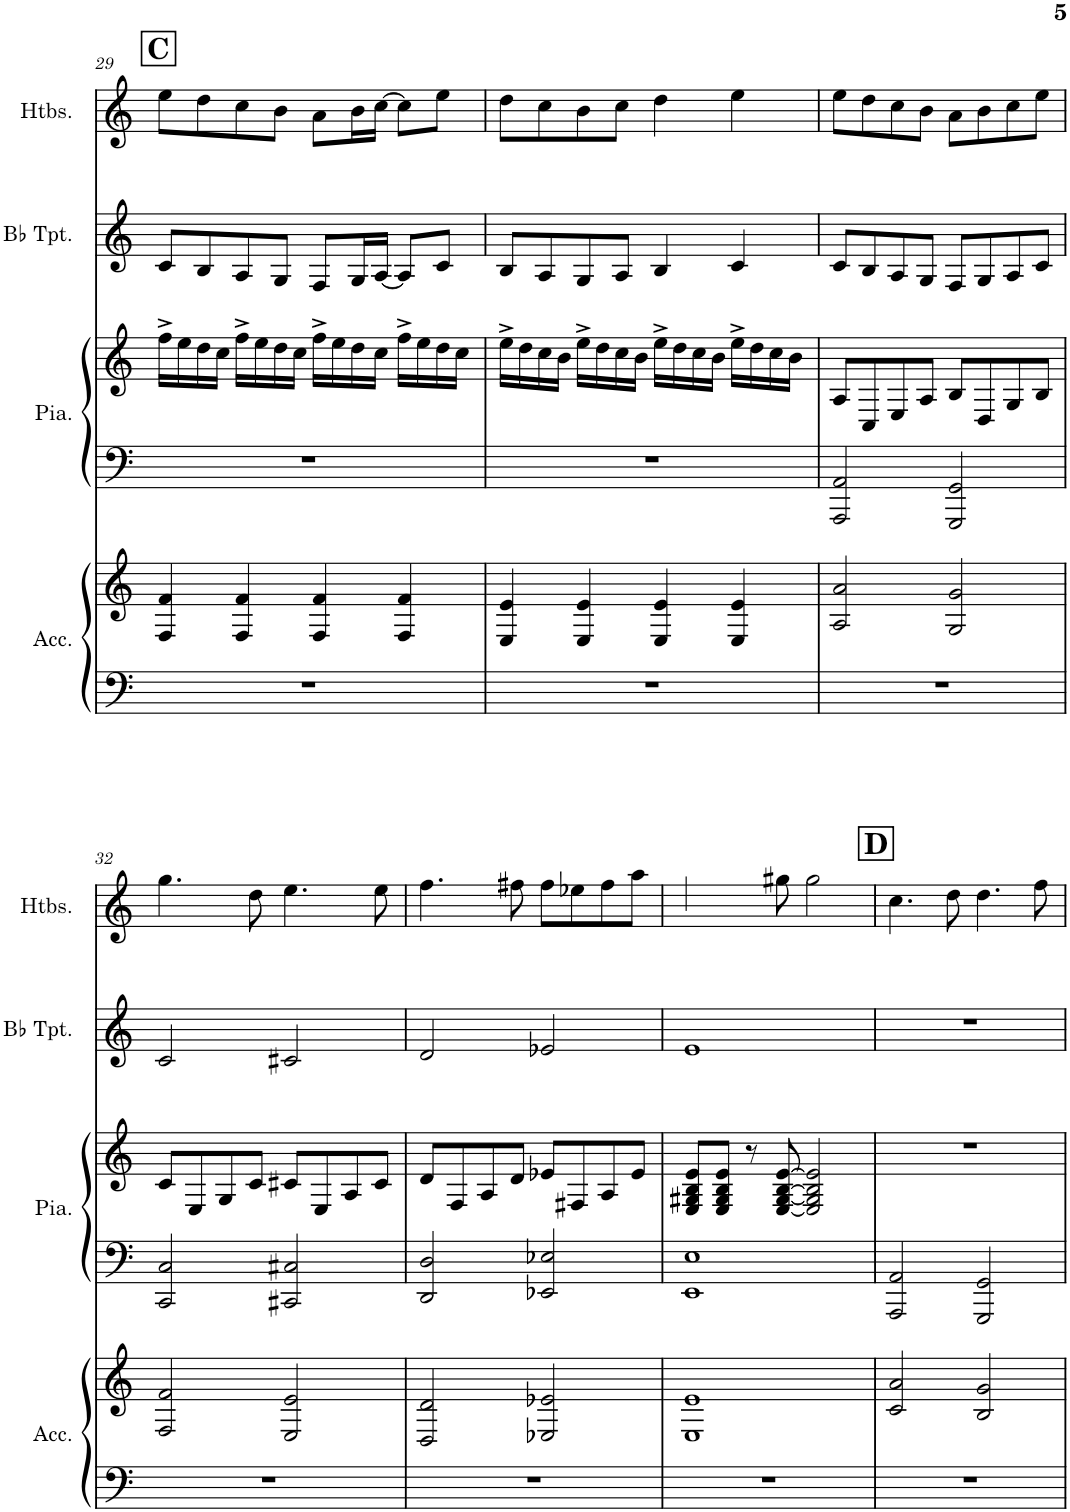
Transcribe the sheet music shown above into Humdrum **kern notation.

**kern	**kern	**kern	**kern	**kern	**kern	**kern
*part5	*part5	*part4	*part4	*part3	*part2	*part1
*staff7	*staff6	*staff5	*staff4	*staff3	*staff2	*staff1
*I"Accordéon	*	*I"Piano à queue	*	*I"Bb Trumpet	*I"Trompette en Sib	*I"Hautbois
*I'Acc.	*	*I'Pia.	*	*I'Bb Tpt.	*I'Tromp. Sib	*I'Htbs.
!!LO:PB:g=z
*clefF4	*clefG2	*clefF4	*clefG2	*clefG2	*clefG2	*clefG2
*	*	*	*	*ITrd1c2	*ITrd1c2	*
*k[]	*k[]	*k[]	*k[]	*k[]	*k[]	*k[]
*M4/4	*M4/4	*M4/4	*M4/4	*M4/4	*M4/4	*M4/4
!!LO:REH:place=s1:a:B:cj:fs=14:t=C
=29	=29	=29	=29	=29	=29	=29
1r	4F/ 4f/	1r	16ff^\LL	8c/L	8c/L	8ee\L
.	.	.	16ee\	.	.	.
.	.	.	16dd\	8B/	8B/J	8dd\
.	.	.	16cc\JJ	.	.	.
.	4F/ 4f/	.	16ff^\LL	8A/	8A/L	8cc\
.	.	.	16ee\	.	.	.
.	.	.	16dd\	8G/J	8G/J	8b\J
.	.	.	16cc\JJ	.	.	.
.	4F/ 4f/	.	16ff^\LL	8F/L	8F/L	8a\L
.	.	.	16ee\	.	.	.
.	.	.	16dd\	16G/L	16G/L	16b\L
.	.	.	16cc\JJ	[16A/JJ	[16A/JJ	[16cc\JJ
.	4F/ 4f/	.	16ff^\LL	8A/L]	8A/L]	8cc\L]
.	.	.	16ee\	.	.	.
.	.	.	16dd\	8c/J	8c/J	8ee\J
.	.	.	16cc\JJ	.	.	.
=30	=30	=30	=30	=30	=30	=30
1r	4E/ 4e/	1r	16ee^\LL	8B/L	8B/L	8dd\L
.	.	.	16dd\	.	.	.
.	.	.	16cc\	8A/	8A/J	8cc\
.	.	.	16b\JJ	.	.	.
.	4E/ 4e/	.	16ee^\LL	8G/	8G/L	8b\
.	.	.	16dd\	.	.	.
.	.	.	16cc\	8A/J	8A/J	8cc\J
.	.	.	16b\JJ	.	.	.
.	4E/ 4e/	.	16ee^\LL	4B/	4B	4dd\
.	.	.	16dd\	.	.	.
.	.	.	16cc\	.	.	.
.	.	.	16b\JJ	.	.	.
.	4E/ 4e/	.	16ee^\LL	4c/	4c	4ee\
.	.	.	16dd\	.	.	.
.	.	.	16cc\	.	.	.
.	.	.	16b\JJ	.	.	.
=31	=31	=31	=31	=31	=31	=31
1r	2A/ 2a/	2AAA/ 2AA/	8A/L	8c/L	8c/L	8ee\L
.	.	.	8C/	8B/	8B/J	8dd\
.	.	.	8E/	8A/	8A/L	8cc\
.	.	.	8A/J	8G/J	8G/J	8b\J
.	2G/ 2g/	2GGG/ 2GG/	8B/L	8F/L	8F/L	8a\L
.	.	.	8D/	8G/	8G/J	8b\
.	.	.	8G/	8A/	8A/L	8cc\
.	.	.	8B/J	8c/J	8c/J	8ee\J
!!LO:LB:g=z
=32	=32	=32	=32	=32	=32	=32
1r	2F/ 2f/	2CC/ 2C/	8c/L	2c/	2c	4.gg\
.	.	.	8E/	.	.	.
.	.	.	8G/	.	.	.
.	.	.	8c/J	.	.	8dd\
.	2E/ 2e/	2CC#X/ 2C#X/	8c#X/L	2c#X/	2c#X	4.ee\
.	.	.	8E/	.	.	.
.	.	.	8A/	.	.	.
.	.	.	8c#/J	.	.	8ee\
=33	=33	=33	=33	=33	=33	=33
1r	2D/ 2d/	2DD/ 2D/	8d/L	2d/	2d	4.ff\
.	.	.	8F/	.	.	.
.	.	.	8A/	.	.	.
.	.	.	8d/J	.	.	8ff#X\
.	2E-X/ 2e-X/	2EE-X/ 2E-X/	8e-X/L	2e-X/	2e-X	8ff#\L
.	.	.	8F#X/	.	.	8ee-X\
.	.	.	8A/	.	.	8ff#\
.	.	.	8e-/J	.	.	8aa\J
=34	=34	=34	=34	=34	=34	=34
1r	1E 1e	1EE 1E	8E/ 8G#X/ 8B/ 8e/L	1e	1e	4.aa\
.	.	.	8E/ 8G#/ 8B/ 8e/J	.	.	.
.	.	.	8r	.	.	.
.	.	.	[8E/ [8G#/ [8B/ [8e/	.	.	8gg#X\
.	.	.	2E/] 2G#/] 2B/] 2e/]	.	.	2gg#\
!!LO:REH:place=s1:a:B:cj:fs=14:t=D
=35	=35	=35	=35	=35	=35	=35
1r	2c/ 2a/	2AAA/ 2AA/	1r	1r	1r	4.cc\
.	.	.	.	.	.	8dd\
.	2B/ 2g/	2GGG/ 2GG/	.	.	.	4.dd\
.	.	.	.	.	.	8ff\
=	=	=	=	=	=	=
*-	*-	*-	*-	*-	*-	*-
